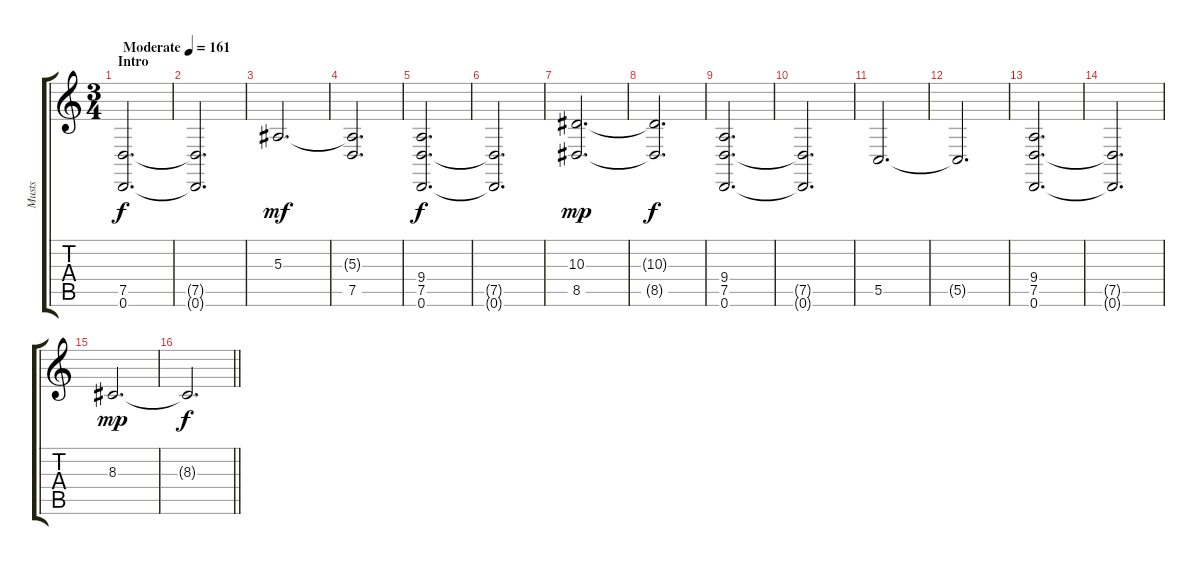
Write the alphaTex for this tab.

\track ("Musts" "Musts") {instrument choiraahs}
\staff {score tabs}
\tuning (D4 A3 F3 C3 G2 D2) {hide}
\ts (3 4)
\section ("" "Intro ")
\tempo (161 "Moderate")
\clef g2
\ks c
(7.5 0.6).2{d dy f instrument stringensemble2} |
(7.5{t} 0.6{t}).2{d} |
5.3.2{d dy mf} |
(5.3{t} 7.5).2{d} |
(9.4 7.5 0.6).2{d dy f} |
(7.5{t} 0.6{t}).2{d} |
(10.3 8.5).2{d dy mp} |
(10.3{t} 8.5{t}).2{d dy f} |
(9.4 7.5 0.6).2{d} |
(7.5{t} 0.6{t}).2{d} |
5.5.2{d} |
5.5{t}.2{d} |
(9.4 7.5 0.6).2{d} |
(7.5{t} 0.6{t}).2{d} |
8.3.2{d dy mp} |
\barLineRight lightlight
8.3{t}.2{d dy f}
